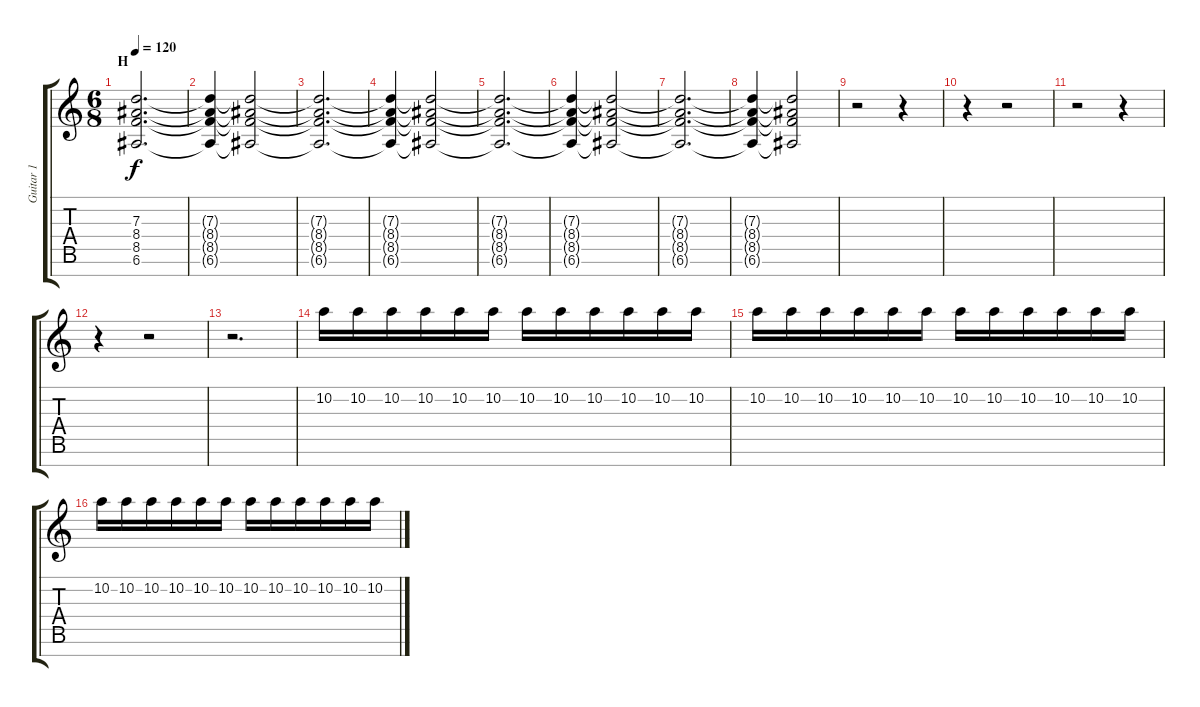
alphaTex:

\track ("Guitar 1" "Guitar 1") {instrument electricguitarjazz}
\staff {score tabs}
\tuning (E4 B3 G3 D3 A2 E2 B1) {hide}
\ts (6 8)
\section ("" "H")
\tempo 120
\clef g2
\ks c
(7.3 8.4 8.5 6.6).2{d dy f} |
(7.3{t} 8.4{t} 8.5{t} 6.6{t}).4 (7.3{t} 8.4{t} 8.5{t} 6.6{t}).2 |
(7.3{t} 8.4{t} 8.5{t} 6.6{t}).2{d} |
(7.3{t} 8.4{t} 8.5{t} 6.6{t}).4 (7.3{t} 8.4{t} 8.5{t} 6.6{t}).2 |
(7.3{t} 8.4{t} 8.5{t} 6.6{t}).2{d} |
(7.3{t} 8.4{t} 8.5{t} 6.6{t}).4 (7.3{t} 8.4{t} 8.5{t} 6.6{t}).2 |
(7.3{t} 8.4{t} 8.5{t} 6.6{t}).2{d} |
(7.3{t} 8.4{t} 8.5{t} 6.6{t}).4 (7.3{t} 8.4{t} 8.5{t} 6.6{t}).2 |
r.2 r.4 |
r.4 r.2 |
r.2 r.4 |
r.4 r.2 |
r.2{d volume 0 instrument electricguitarjazz} |
10.2.16{volume 13} 10.2.16 10.2.16 10.2.16 10.2.16 10.2.16 10.2.16 10.2.16 10.2.16 10.2.16 10.2.16 10.2.16 |
10.2.16 10.2.16 10.2.16 10.2.16 10.2.16 10.2.16 10.2.16 10.2.16 10.2.16 10.2.16 10.2.16 10.2.16 |
10.2.16 10.2.16 10.2.16 10.2.16 10.2.16 10.2.16 10.2.16 10.2.16 10.2.16 10.2.16 10.2.16 10.2.16
